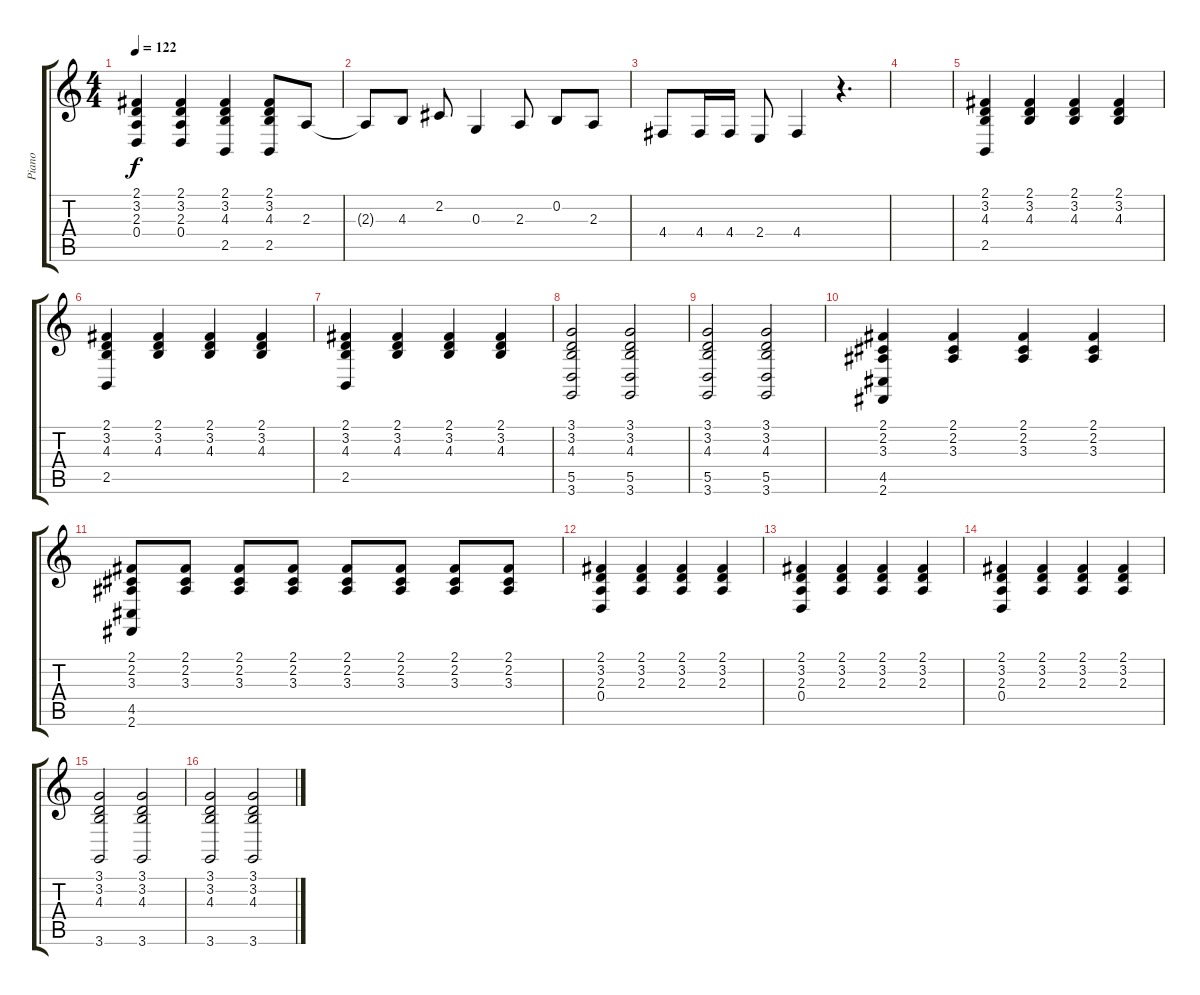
\track ("Piano" "Piano") {instrument acousticgrandpiano}
\staff {score tabs}
\tuning (E4 B3 G3 D3 A2 E2) {hide}
\ts (4 4)
\tempo 122
\clef g2
\ks c
(2.1 3.2 2.3 0.4).4{dy f} (2.1 3.2 2.3 0.4).4 (2.1 3.2 4.3 2.5).4 (2.1 3.2 4.3 2.5).8 2.3.8 |
2.3{t}.8 4.3.8 2.2.8 0.3.4 2.3.8 0.2.8 2.3.8 |
4.4.8 4.4.16 4.4.16 2.4.8 4.4.4 r.4{d} |
|
(2.1 3.2 4.3 2.5).4 (2.1 3.2 4.3).4 (2.1 3.2 4.3).4 (2.1 3.2 4.3).4 |
(2.1 3.2 4.3 2.5).4 (2.1 3.2 4.3).4 (2.1 3.2 4.3).4 (2.1 3.2 4.3).4 |
(2.1 3.2 4.3 2.5).4 (2.1 3.2 4.3).4 (2.1 3.2 4.3).4 (2.1 3.2 4.3).4 |
(3.1 3.2 4.3 5.5 3.6).2 (3.1 3.2 4.3 5.5 3.6).2 |
(3.1 3.2 4.3 5.5 3.6).2 (3.1 3.2 4.3 5.5 3.6).2 |
(2.1 2.2 3.3 4.5 2.6).4 (2.1 2.2 3.3).4 (2.1 2.2 3.3).4 (2.1 2.2 3.3).4 |
(2.1 2.2 3.3 4.5 2.6).8 (2.1 2.2 3.3).8 (2.1 2.2 3.3).8 (2.1 2.2 3.3).8 (2.1 2.2 3.3).8 (2.1 2.2 3.3).8 (2.1 2.2 3.3).8 (2.1 2.2 3.3).8 |
(2.1 3.2 2.3 0.4).4 (2.1 3.2 2.3).4 (2.1 3.2 2.3).4 (2.1 3.2 2.3).4 |
(2.1 3.2 2.3 0.4).4 (2.1 3.2 2.3).4 (2.1 3.2 2.3).4 (2.1 3.2 2.3).4 |
(2.1 3.2 2.3 0.4).4 (2.1 3.2 2.3).4 (2.1 3.2 2.3).4 (2.1 3.2 2.3).4 |
(3.1 3.2 4.3 3.6).2 (3.1 3.2 4.3 3.6).2 |
(3.1 3.2 4.3 3.6).2 (3.1 3.2 4.3 3.6).2
